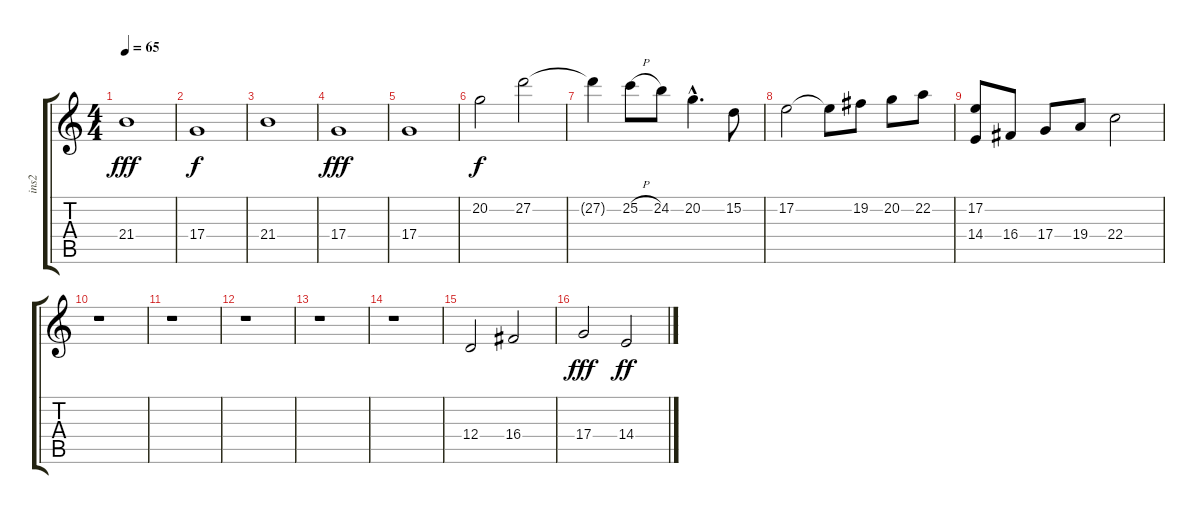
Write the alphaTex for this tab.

\track ("ins2" "ins2") {instrument stringensemble2}
\staff {score tabs}
\tuning (E4 B3 G3 D3 A2 E2) {hide}
\ts (4 4)
\tempo 65
\clef g2
\ks c
21.4.1{dy fff} |
17.4.1{dy f} |
21.4.1 |
17.4.1{dy fff} |
17.4.1 |
20.2.2{dy f} 27.2.2 |
27.2{t}.4 25.2{h}.8 24.2.8 20.2{hac}.4{d} 15.2.8 |
17.2.2 17.2{t}.8 19.2.8 20.2.8 22.2.8 |
(17.2 14.4).8 16.4.8 17.4.8 19.4.8 22.4.2 |
r.1 |
r.1 |
r.1 |
r.1 |
r.1 |
12.4.2 16.4.2 |
17.4.2{dy fff} 14.4.2{dy ff}
